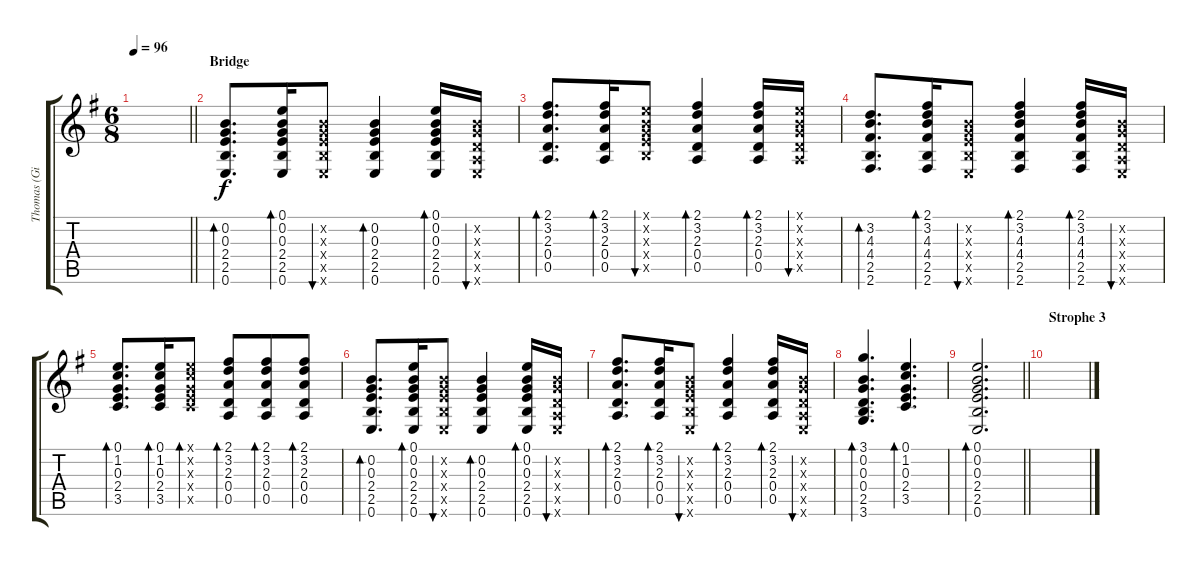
\track ("Thomas (Gitarre)" "Thomas (Gi") {instrument acousticguitarsteel}
\staff {score tabs}
\tuning (E4 B3 G3 D3 A2 E2) {hide}
\ts (6 8)
\tempo 96
\clef g2
\barLineRight lightlight
\ks g
|
\section ("" "Bridge")
(0.2 0.3 2.4 2.5 0.6).8{d bd 60} (0.1 0.2 0.3 2.4 2.5 0.6).16{bd 60} (0.2{x} 0.3{x} 2.4{x} 2.5{x} 0.6{x}).8{bu 60} (0.2 0.3 2.4 2.5 0.6).4{bd 60} (0.1 0.2 0.3 2.4 2.5 0.6).16{bd 60} (0.2{x} 0.3{x} 0.4{x} 0.5{x} 0.6{x}).16{bu 60} |
(2.1 3.2 2.3 0.4 0.5).8{d bd 60} (2.1 3.2 2.3 0.4 0.5).16{bd 60} (0.1{x} 0.2{x} 0.3{x} 2.4{x} 2.5{x}).8{bu 60} (2.1 3.2 2.3 0.4 0.5).4{bd 60} (2.1 3.2 2.3 0.4 0.5).16{bd 60} (0.1{x} 0.2{x} 0.3{x} 0.4{x} 0.5{x}).16{bu 60} |
(3.2 4.3 4.4 2.5 2.6).8{d bd 60} (2.1 3.2 4.3 4.4 2.5 2.6).16{bd 60} (0.2{x} 0.3{x} 2.4{x} 2.5{x} 0.6{x}).8{bu 60} (2.1 3.2 4.3 4.4 2.5 2.6).4{bd 60} (2.1 3.2 4.3 4.4 2.5 2.6).16{bd 60} (0.2{x} 0.3{x} 0.4{x} 0.5{x} 0.6{x}).16{bu 60} |
(0.1 1.2 0.3 2.4 3.5).8{d bd 60} (0.1 1.2 0.3 2.4 3.5).16{bd 60} (0.1{x} 1.2{x} 0.3{x} 2.4{x} 3.5{x}).8{bd 60} (2.1 3.2 2.3 0.4 0.5).8{bd 60} (2.1 3.2 2.3 0.4 0.5).8{bd 60} (2.1 3.2 2.3 0.4 0.5).8{bd 60} |
(0.2 0.3 2.4 2.5 0.6).8{d bd 60} (0.1 0.2 0.3 2.4 2.5 0.6).16{bd 60} (0.2{x} 0.3{x} 2.4{x} 2.5{x} 0.6{x}).8{bu 60} (0.2 0.3 2.4 2.5 0.6).4{bd 60} (0.1 0.2 0.3 2.4 2.5 0.6).16{bd 60} (0.2{x} 0.3{x} 0.4{x} 0.5{x} 0.6{x}).16{bu 60} |
(2.1 3.2 2.3 0.4 0.5).8{d bd 60} (2.1 3.2 2.3 0.4 0.5).16{bd 60} (0.2{x} 0.3{x} 2.4{x} 2.5{x} 0.6{x}).8{bu 60} (2.1 3.2 2.3 0.4 0.5).4{bd 60} (2.1 3.2 2.3 0.4 0.5).16{bd 60} (0.2{x} 0.3{x} 0.4{x} 0.5{x} 0.6{x}).16{bu 60} |
(3.1 0.2 0.3 0.4 2.5 3.6).4{d bd 60} (0.1 1.2 0.3 2.4 3.5).4{d bd 60} |
\barLineRight lightlight
(0.1 0.2 0.3 2.4 2.5 0.6).2{d bd 60} |
\section ("" "Strophe 3")
